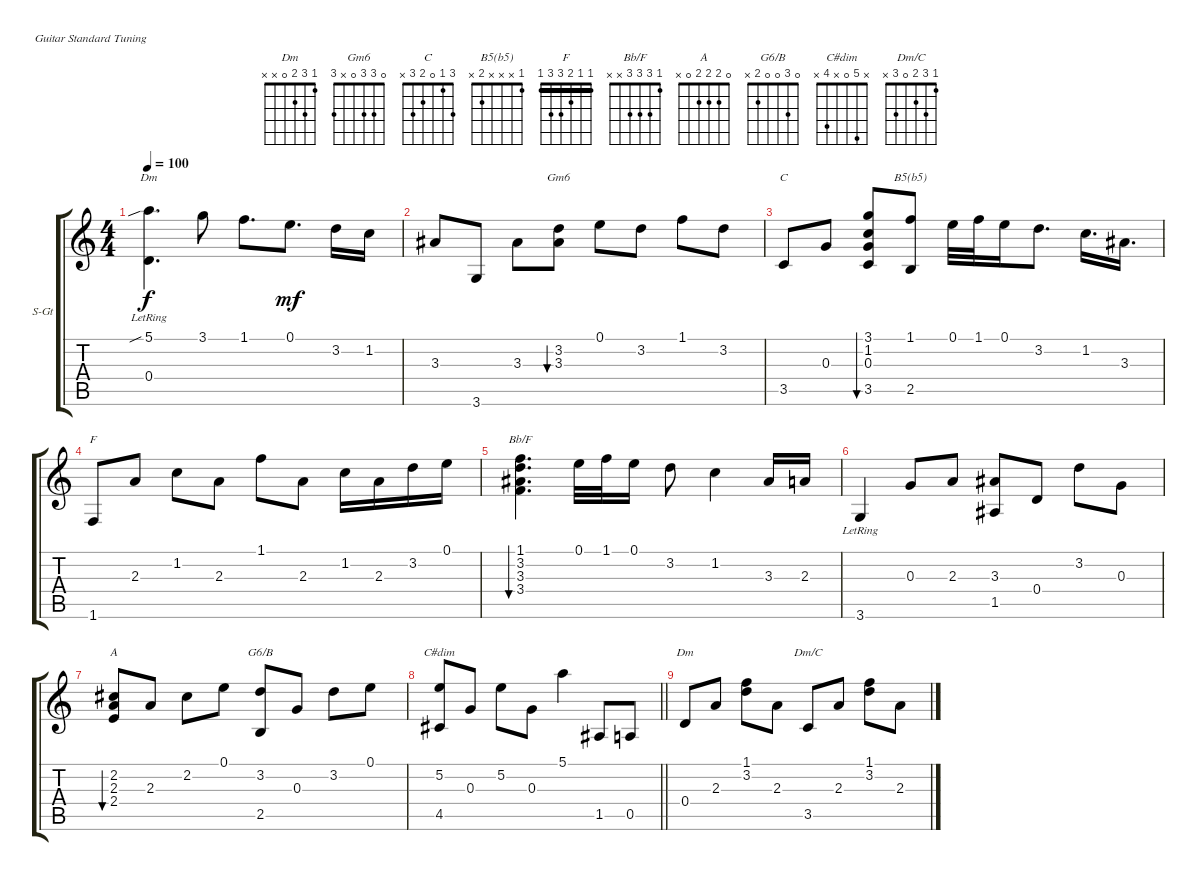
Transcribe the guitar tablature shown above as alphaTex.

\defaultSystemsLayout 4
\bracketExtendMode groupsimilarinstruments
\firstSystemTrackNameOrientation horizontal
\otherSystemsTrackNameOrientation horizontal
\track ("Steel Guitar" "S-Gt") {instrument acousticguitarsteel}
\staff {score tabs}
\tuning (E4 B3 G3 D3 A2 E2)
\chord ("Dm" 5 6 7 4 x x) {firstfret 5}
\chord ("Gm6" 0 3 3 0 x 3)
\chord ("C" 3 1 0 2 3 x)
\chord ("B5(b5)" 1 x x x 2 x)
\chord ("F" 1 1 2 3 3 1) {barre (1 1)}
\chord ("Bb/F" 1 3 3 3 x x)
\chord ("A" 0 2 2 2 0 x)
\chord ("G6/B" 0 3 0 0 2 x)
\chord ("C#dim" x 5 0 x 4 x)
\chord ("Dm" 1 3 2 0 x x)
\chord ("Dm/C" 1 3 2 0 3 x)
\ts (4 4)
\tempo 100
\clef g2
\scale
1.06936
\ks c
(5.1{sib} 0.4{lr}).4{d ch "Dm" dy f instrument acousticguitarsteel} 3.1.8 1.1.8{d} 0.1.8{d dy mf} 3.2.16 1.2.16 |
\scale
0.930643 3.3.8 3.6.8 3.3.8 (3.3 3.2).8{bu 120 ch "Gm6"} 0.1.8 3.2.8 1.1.8 3.2.8 |
\scale
1.03909 3.5.8{ch "C"} 0.3.8 (3.5 0.3 1.2 3.1).8{bu 119} (2.5 1.1).8{ch "B5(b5)"} 0.1.32 1.1.32 0.1.16 3.2.8{d} 1.2.16{d} 3.3.16{d} |
\scale
0.960908 1.6.8{ch "F"} 2.3.8 1.2.8 2.3.8 1.1.8 2.3.8 1.2.16 2.3.16 3.2.16 0.1.16 |
\scale
1.03909 (3.4 3.3 3.2 1.1).4{d bu 30 ch "Bb/F"} 0.1.32 1.1.32 0.1.16 3.2.8 1.2.4 3.3.16 2.3.16 |
\scale
0.960908 3.6{lr}.4 0.3.8 2.3.8 (1.5 3.3).8 0.4.8 3.2.8 0.3.8 |
\scale
1.03909 (2.4 2.3 2.2).8{bu 116 ch "A"} 2.3.8 2.2.8 0.1.8 (2.5 3.2).8{ch "G6/B"} 0.3.8 3.2.8 0.1.8 |
\scale
0.960908
\barLineRight lightlight
(4.5 5.2).8{ch "C#dim"} 0.3.8 5.2.8 0.3.8 5.1.4 1.5.8 0.5.8 |
\scale
0.960908 0.4.8{ch "Dm"} 2.3.8 (3.2 1.1).8 2.3.8 3.5.8{ch "Dm/C"} 2.3.8 (3.2 1.1).8 2.3.8
